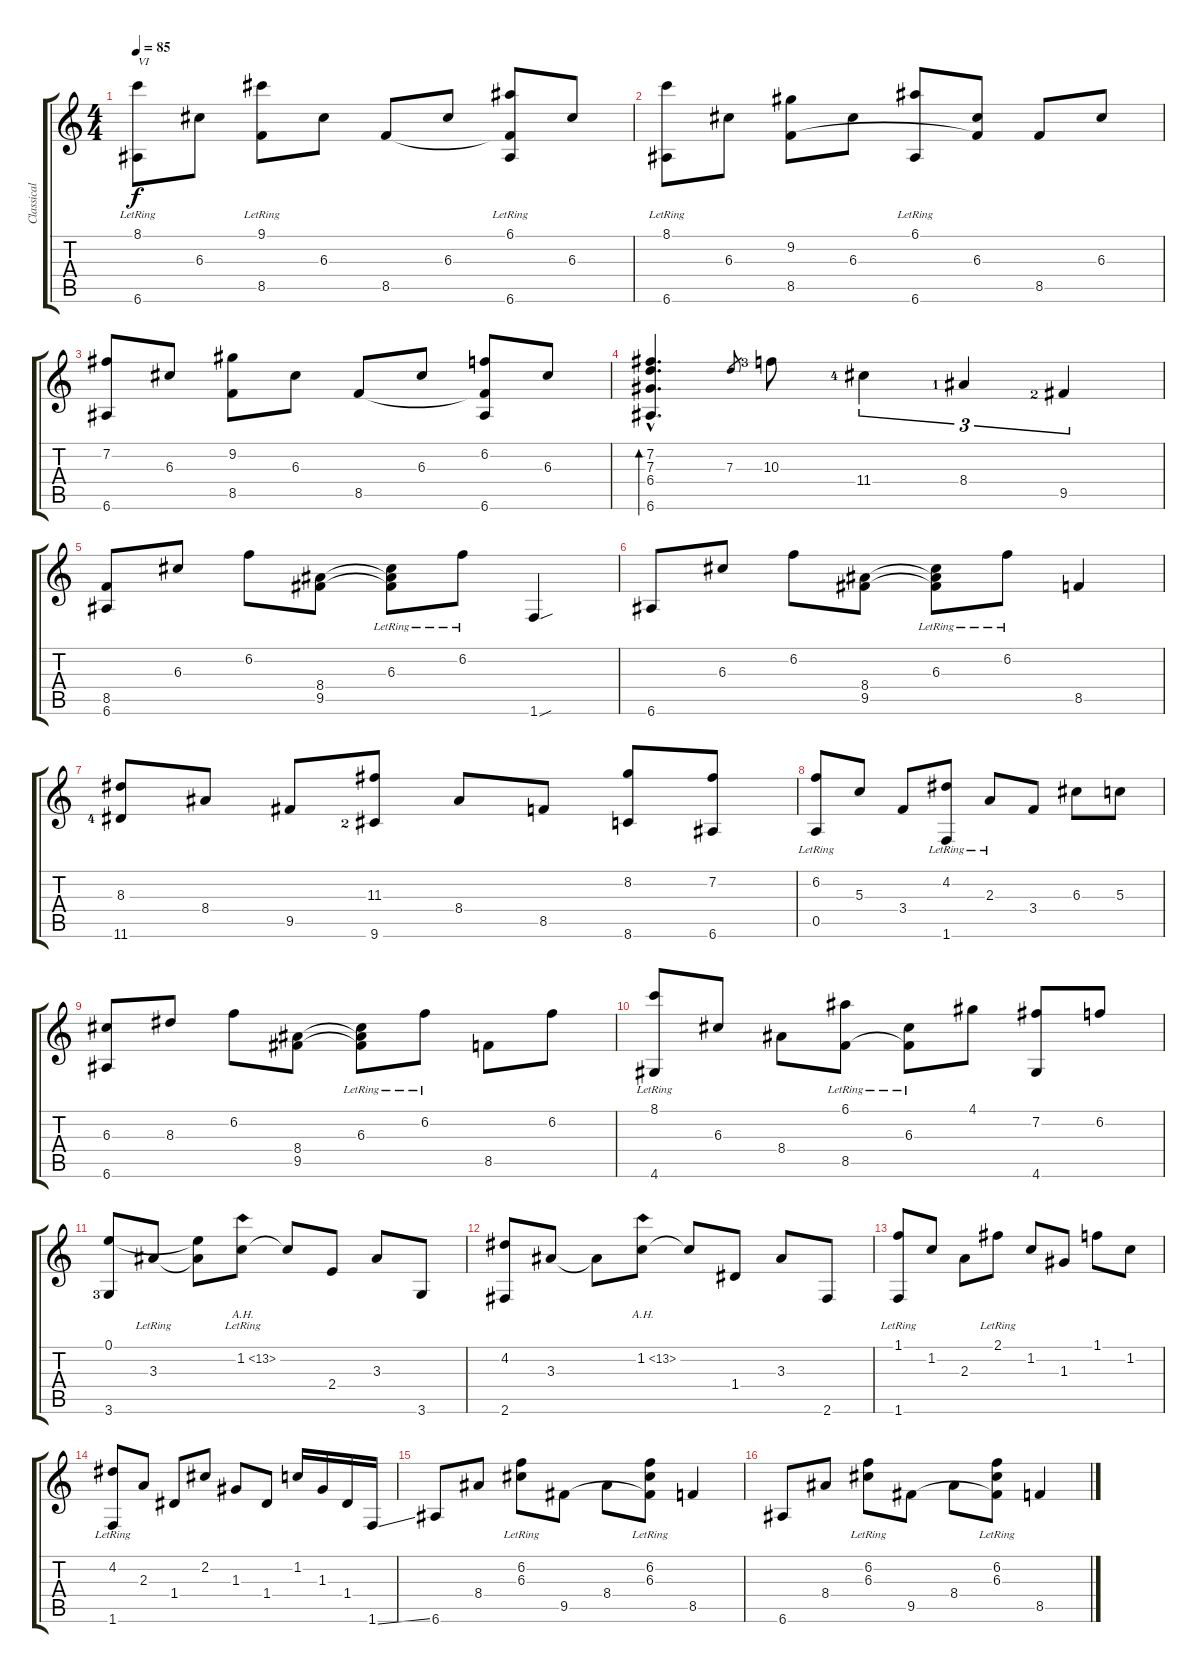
\track ("Classical Guitar" "Classical ") {instrument acousticguitarnylon}
\staff {score tabs}
\tuning (E4 B3 G3 D3 A2 E2) {hide}
\ts (4 4)
\tempo 85
\clef g2
\ks c
(8.1{lr} 6.6{lr}).8{txt "VI" dy f} 6.3.8 (9.1{lr} 8.5).8 6.3.8 8.5.8 6.3.8 (6.1{lr} 8.5{t} 6.6).8 6.3.8 |
(8.1{lr} 6.6{lr}).8 6.3.8 (9.2 8.5).8 6.3.8 (6.1{lr} 6.6{lr}).8 (6.3 8.5{t}).8 8.5.8 6.3.8 |
(7.2 6.6).8 6.3.8 (9.2 8.5).8 6.3.8 8.5.8 6.3.8 (6.2 8.5{t} 6.6).8 6.3.8 |
(7.2{hac} 7.3{hac} 6.4{hac} 6.6{hac}).4{d bd 120} 7.3.8{gr} 10.3{lf 4}.8 11.4{lf 5}.4{tu (3 2)} 8.4{lf 2}.4{tu (3 2)} 9.5{lf 3}.4{tu (3 2)} |
(8.5 6.6).8 6.3.8 6.2.8 (8.4 9.5).8 (6.3{lr} 8.4{t} 9.5{t}).8 6.2{lr}.8 1.6{sou}.4 |
6.6.8 6.3.8 6.2.8 (8.4 9.5).8 (6.3{lr} 8.4{t} 9.5{t}).8 6.2{lr}.8 8.5.4 |
(8.3 11.6{lf 5}).8 8.4.8 9.5.8 (11.3 9.6{lf 3}).8 8.4.8 8.5.8 (8.2 8.6).8 (7.2 6.6).8 |
(6.2 0.5{lr}).8 5.3.8 3.4.8 (4.2 1.6{lr}).8 2.3{lr}.8 3.4.8 6.3.8 5.3.8 |
(6.3 6.6).8 8.3.8 6.2.8 (8.4 9.5).8 (6.3{lr} 8.4{t} 9.5{t}).8 6.2{lr}.8 8.5.8 6.2.8 |
(8.1{lr} 4.6{lr}).8 6.3.8 8.4.8 (6.1 8.5{lr}).8 (6.3{lr} 8.5{t}).8 4.1.8 (7.2 4.6).8 6.2.8 |
(0.1 3.6{lf 4}).8 3.3{lr}.8 (0.1{t} 3.3{t}).8 1.2{ah 12 lr}.8 1.2{t}.8 2.4.8 3.3.8 3.6.8 |
(4.2 2.6).8 3.3.8 3.3{t}.8 1.2{ah 12}.8 1.2{t}.8 1.4.8 3.3.8 2.6.8 |
(1.1 1.6{lr}).8 1.2.8 2.3.8 2.1{lr}.8 1.2.8 1.3.8 1.1.8 1.2.8 |
(4.2 1.6{lr}).8 2.3.8 1.4.8 2.2.8 1.3.8 1.4.8 1.2.16 1.3.16 1.4.16 1.6{ss}.16 |
6.6.8 8.4.8 (6.2{lr} 6.3).8 9.5.8 8.4.8 (6.2{lr} 6.3 9.5{t}).8 8.5.4 |
6.6.8 8.4.8 (6.2{lr} 6.3).8 9.5.8 8.4.8 (6.2{lr} 6.3 9.5{t}).8 8.5.4
